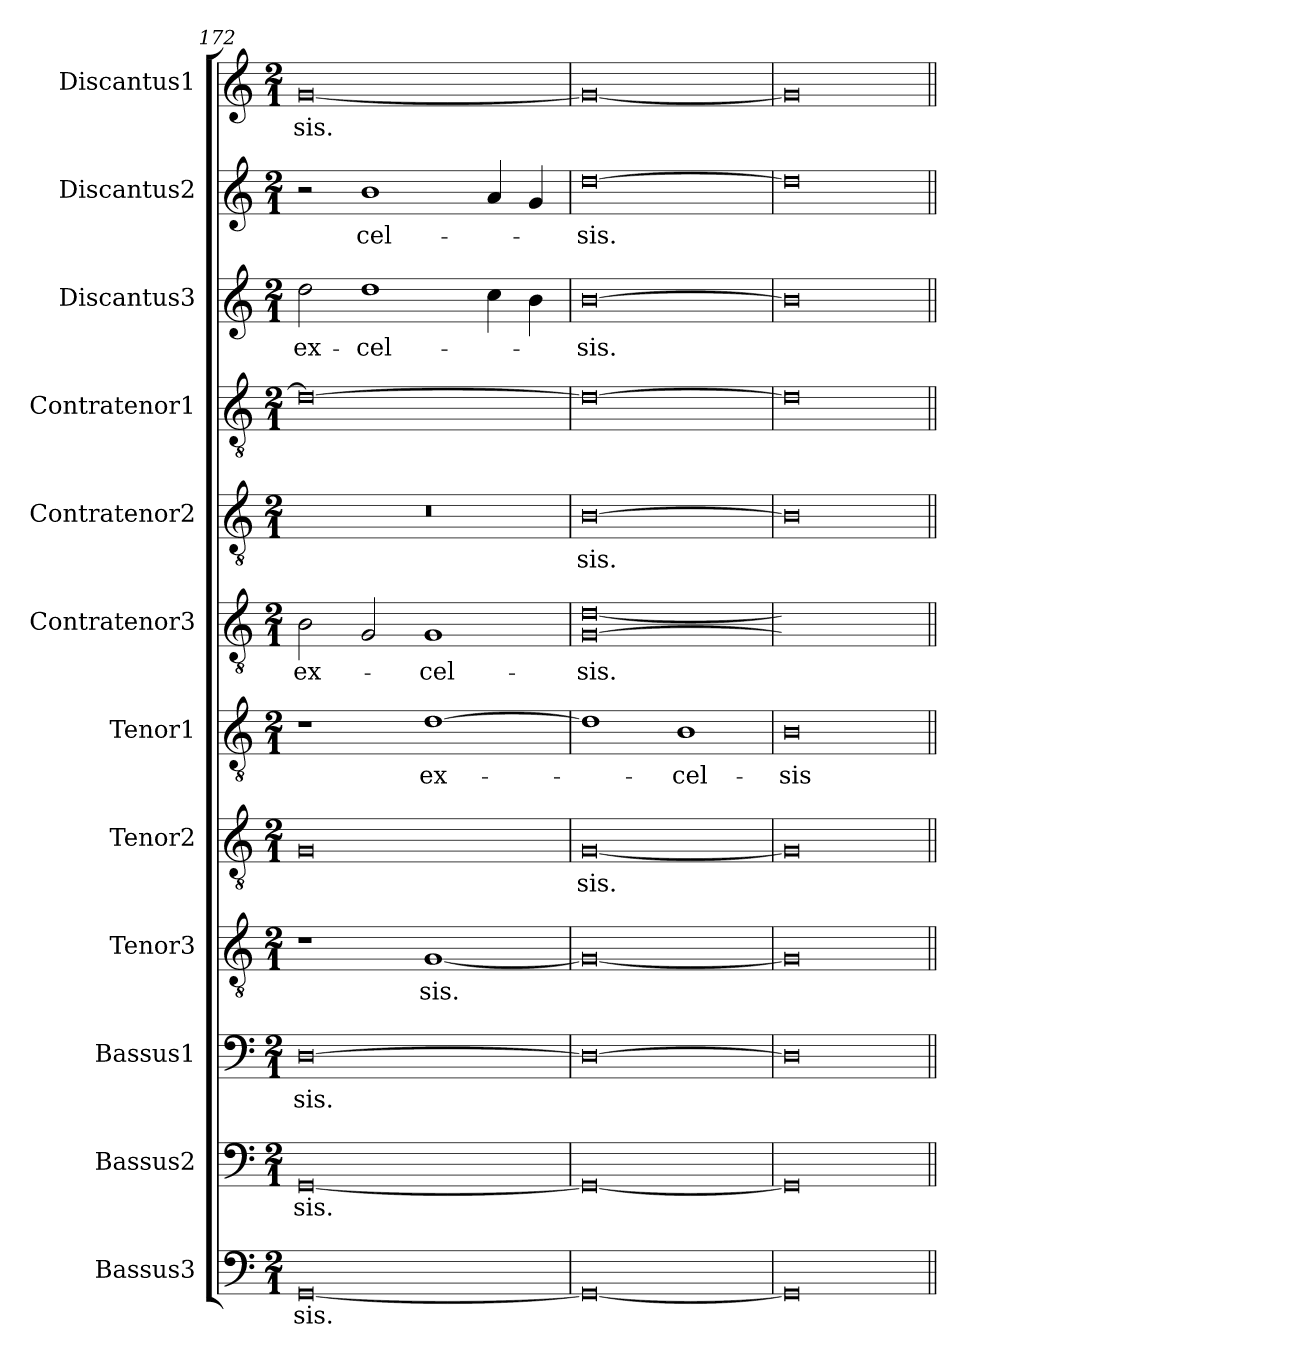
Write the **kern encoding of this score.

**kern	**text	**kern	**text	**kern	**text	**kern	**text	**kern	**text	**kern	**text	**kern	**text	**kern	**text	**kern	**kern	**text	**kern	**text	**kern	**text
*part12	*part12	*part11	*part11	*part10	*part10	*part9	*part9	*part8	*part8	*part7	*part7	*part6	*part6	*part5	*part5	*part4	*part3	*part3	*part2	*part2	*part1	*part1
*staff12	*staff12	*staff11	*staff11	*staff10	*staff10	*staff9	*staff9	*staff8	*staff8	*staff7	*staff7	*staff6	*staff6	*staff5	*staff5	*staff4	*staff3	*staff3	*staff2	*staff2	*staff1	*staff1
*I"Bassus3	*	*I"Bassus2	*	*I"Bassus1	*	*I"Tenor3	*	*I"Tenor2	*	*I"Tenor1	*	*I"Contratenor3	*	*I"Contratenor2	*	*I"Contratenor1	*I"Discantus3	*	*I"Discantus2	*	*I"Discantus1	*
*I'B3	*	*I'B2	*	*I'B1	*	*I'T3	*	*I'T2	*	*I'T1	*	*I'Ct3	*	*I'Ct2	*	*I'Ct1	*I'D3	*	*I'D2	*	*I'D1	*
*clefF4	*	*clefF4	*	*clefF4	*	*clefGv2	*	*clefGv2	*	*clefGv2	*	*clefGv2	*	*clefGv2	*	*clefGv2	*clefG2	*	*clefG2	*	*clefG2	*
*k[]	*	*k[]	*	*k[]	*	*k[]	*	*k[]	*	*k[]	*	*k[]	*	*k[]	*	*k[]	*k[]	*	*k[]	*	*k[]	*
*M2/1	*	*M2/1	*	*M2/1	*	*M2/1	*	*M2/1	*	*M2/1	*	*M2/1	*	*M2/1	*	*M2/1	*M2/1	*	*M2/1	*	*M2/1	*
=172	=172	=172	=172	=172	=172	=172	=172	=172	=172	=172	=172	=172	=172	=172	=172	=172	=172	=172	=172	=172	=172	=172
[0GG/	-sis.	[0GG/	-sis.	[0D\	-sis.	1r	.	0G/	.	1r	.	2B\	ex-	0r	.	0d\_	2dd\	ex-	2r	.	[0g/	-sis.
.	.	.	.	.	.	.	.	.	.	.	.	2G/	.	.	.	.	1dd\	-cel-	1b\	-cel-	.	.
.	.	.	.	.	.	[1G/	-sis.	.	.	[1d\	ex-	1G/	-cel-	.	.	.	.	.	.	.	.	.
.	.	.	.	.	.	.	.	.	.	.	.	.	.	.	.	.	4cc\	.	4a/	.	.	.
.	.	.	.	.	.	.	.	.	.	.	.	.	.	.	.	.	4b\	.	4g/	.	.	.
=173	=173	=173	=173	=173	=173	=173	=173	=173	=173	=173	=173	=173	=173	=173	=173	=173	=173	=173	=173	=173	=173	=173
*	*	*	*	*	*	*	*	*	*	*	*	*^	*	*	*	*	*	*	*	*	*	*
0GG/_	.	0GG/_	.	0D\_	.	0G/_	.	[0G/	-sis.	1d\]	.	[0G\	[0d/	-sis.	[0B\	-sis.	0d\_	[0b\	-sis.	[0dd\	-sis.	0g/_	.
.	.	.	.	.	.	.	.	.	.	1B\	-cel-	.	.	.	.	.	.	.	.	.	.	.	.
=174	=174	=174	=174	=174	=174	=174	=174	=174	=174	=174	=174	=174	=174	=174	=174	=174	=174	=174	=174	=174	=174	=174	=174
0GG/]	.	0GG/]	.	0D\]	.	0G/]	.	0G/]	.	0B\	-sis	0G/yy]	0d\yy]	.	0B\]	.	0d\]	0b\]	.	0dd\]	.	0g/]	.
*	*	*	*	*	*	*	*	*	*	*	*	*v	*v	*	*	*	*	*	*	*	*	*	*
=||	=||	=||	=||	=||	=||	=||	=||	=||	=||	=||	=||	=||	=||	=||	=||	=||	=||	=||	=||	=||	=||	=||
*-	*-	*-	*-	*-	*-	*-	*-	*-	*-	*-	*-	*-	*-	*-	*-	*-	*-	*-	*-	*-	*-	*-
